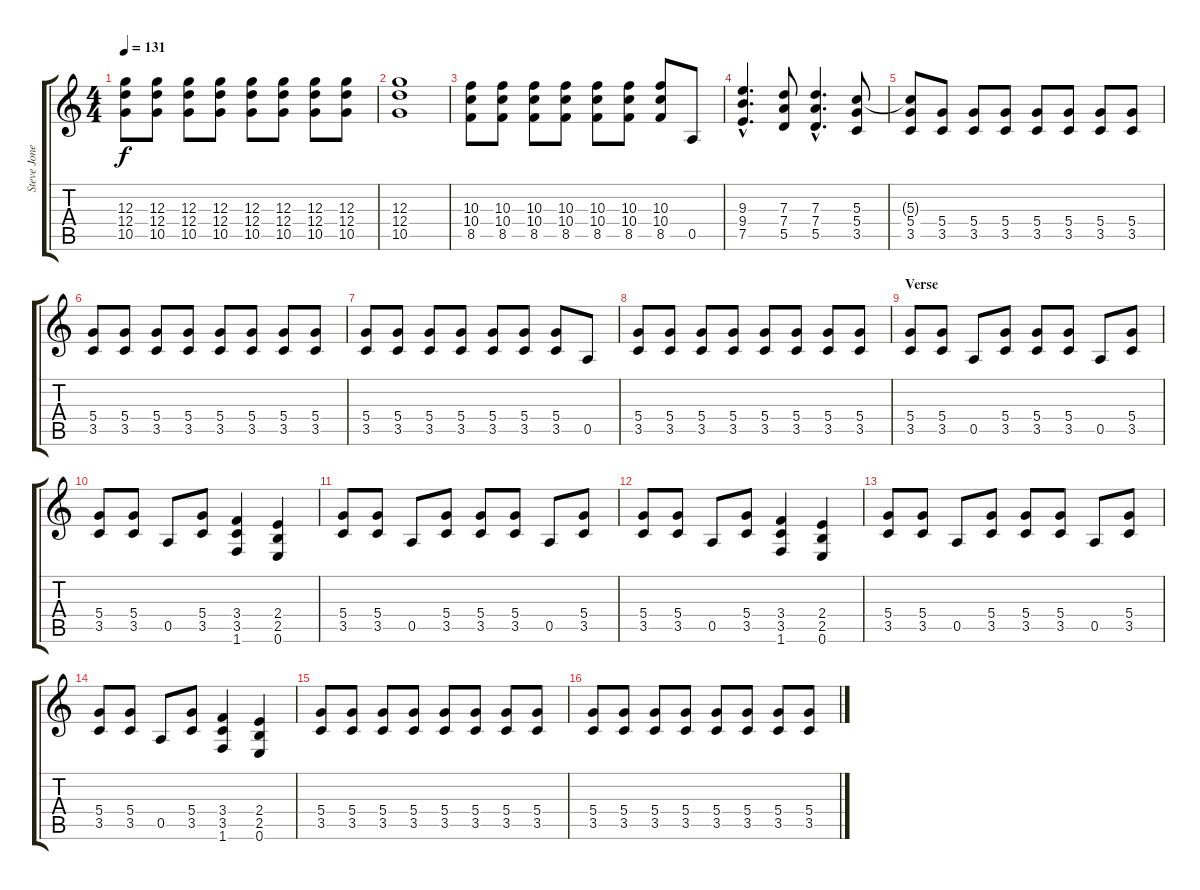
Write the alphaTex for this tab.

\track ("Steve Jones" "Steve Jone") {instrument distortionguitar}
\staff {score tabs}
\tuning (E4 B3 G3 D3 A2 E2) {hide}
\ts (4 4)
\tempo 131
\clef g2
\ks c
(12.3 12.4 10.5).8{dy f instrument distortionguitar} (12.3 12.4 10.5).8 (12.3 12.4 10.5).8 (12.3 12.4 10.5).8 (12.3 12.4 10.5).8 (12.3 12.4 10.5).8 (12.3 12.4 10.5).8 (12.3 12.4 10.5).8 |
(12.3 12.4 10.5).1 |
(10.3 10.4 8.5).8 (10.3 10.4 8.5).8 (10.3 10.4 8.5).8 (10.3 10.4 8.5).8 (10.3 10.4 8.5).8 (10.3 10.4 8.5).8 (10.3 10.4 8.5).8 0.5.8 |
(9.3{hac} 9.4{hac} 7.5{hac}).4{d} (7.3 7.4 5.5).8 (7.3{hac} 7.4{hac} 5.5{hac}).4{d} (5.3 5.4 3.5).8 |
(5.3{t} 5.4 3.5).8 (5.4 3.5).8 (5.4 3.5).8 (5.4 3.5).8 (5.4 3.5).8 (5.4 3.5).8 (5.4 3.5).8 (5.4 3.5).8 |
(5.4 3.5).8 (5.4 3.5).8 (5.4 3.5).8 (5.4 3.5).8 (5.4 3.5).8 (5.4 3.5).8 (5.4 3.5).8 (5.4 3.5).8 |
(5.4 3.5).8 (5.4 3.5).8 (5.4 3.5).8 (5.4 3.5).8 (5.4 3.5).8 (5.4 3.5).8 (5.4 3.5).8 0.5.8 |
(5.4 3.5).8 (5.4 3.5).8 (5.4 3.5).8 (5.4 3.5).8 (5.4 3.5).8 (5.4 3.5).8 (5.4 3.5).8 (5.4 3.5).8 |
\section ("" "Verse")
(5.4 3.5).8 (5.4 3.5).8 0.5.8 (5.4 3.5).8 (5.4 3.5).8 (5.4 3.5).8 0.5.8 (5.4 3.5).8 |
(5.4 3.5).8 (5.4 3.5).8 0.5.8 (5.4 3.5).8 (3.4 3.5 1.6).4 (2.4 2.5 0.6).4 |
(5.4 3.5).8 (5.4 3.5).8 0.5.8 (5.4 3.5).8 (5.4 3.5).8 (5.4 3.5).8 0.5.8 (5.4 3.5).8 |
(5.4 3.5).8 (5.4 3.5).8 0.5.8 (5.4 3.5).8 (3.4 3.5 1.6).4 (2.4 2.5 0.6).4 |
(5.4 3.5).8 (5.4 3.5).8 0.5.8 (5.4 3.5).8 (5.4 3.5).8 (5.4 3.5).8 0.5.8 (5.4 3.5).8 |
(5.4 3.5).8 (5.4 3.5).8 0.5.8 (5.4 3.5).8 (3.4 3.5 1.6).4 (2.4 2.5 0.6).4 |
(5.4 3.5).8 (5.4 3.5).8 (5.4 3.5).8 (5.4 3.5).8 (5.4 3.5).8 (5.4 3.5).8 (5.4 3.5).8 (5.4 3.5).8 |
(5.4 3.5).8 (5.4 3.5).8 (5.4 3.5).8 (5.4 3.5).8 (5.4 3.5).8 (5.4 3.5).8 (5.4 3.5).8 (5.4 3.5).8
